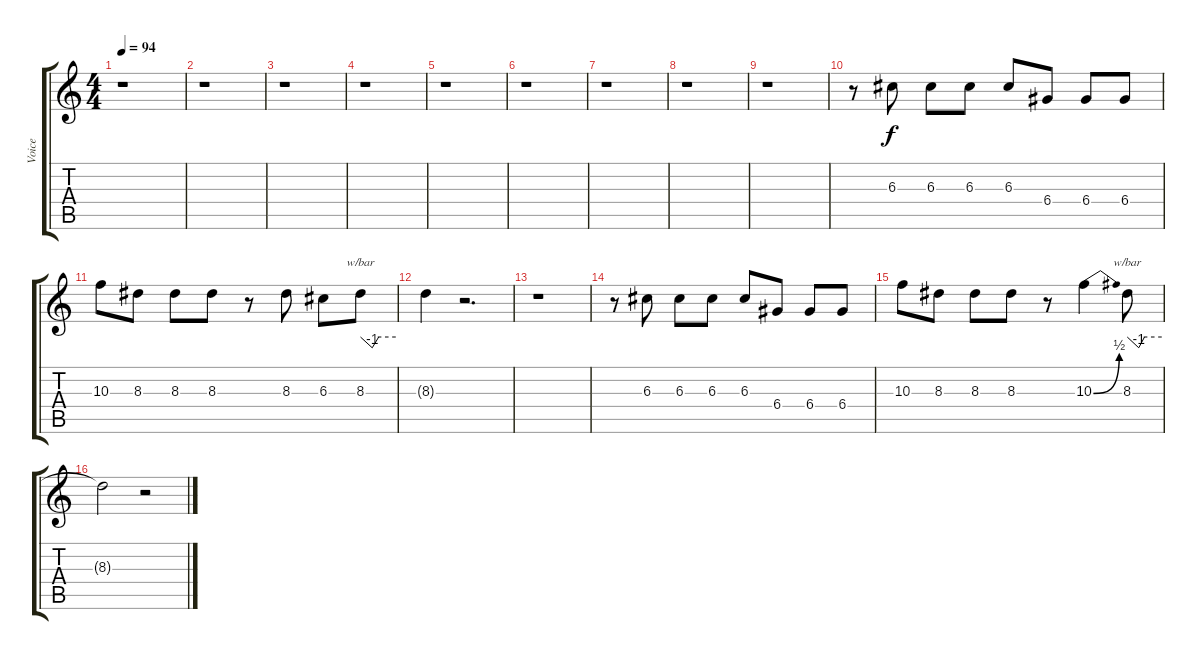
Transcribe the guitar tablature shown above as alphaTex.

\track ("Voice" "Voice") {instrument distortionguitar}
\staff {score tabs}
\tuning (E4 B3 G3 D3 A2 E2) {hide}
\ts (4 4)
\tempo 94
\clef g2
\ks c
r.1{dy f} |
r.1 |
r.1 |
r.1 |
r.1 |
r.1 |
r.1 |
r.1 |
r.1 |
r.8 6.3.8 6.3.8 6.3.8 6.3.8 6.4.8 6.4.8 6.4.8 |
10.3.8 8.3.8 8.3.8 8.3.8 r.8 8.3.8 6.3.8 8.3.8{tbe (custom default 0 0 20 -4 31 0 60 0)} |
8.3{t}.4 r.2{d} |
r.1 |
r.8 6.3.8 6.3.8 6.3.8 6.3.8 6.4.8 6.4.8 6.4.8 |
10.3.8 8.3.8 8.3.8 8.3.8 r.8 10.3{be (bend 0 0 60 2)}.4 8.3.8{tbe (custom default 0 0 20 -4 30 0 60 0)} |
8.3{t}.2 r.2
